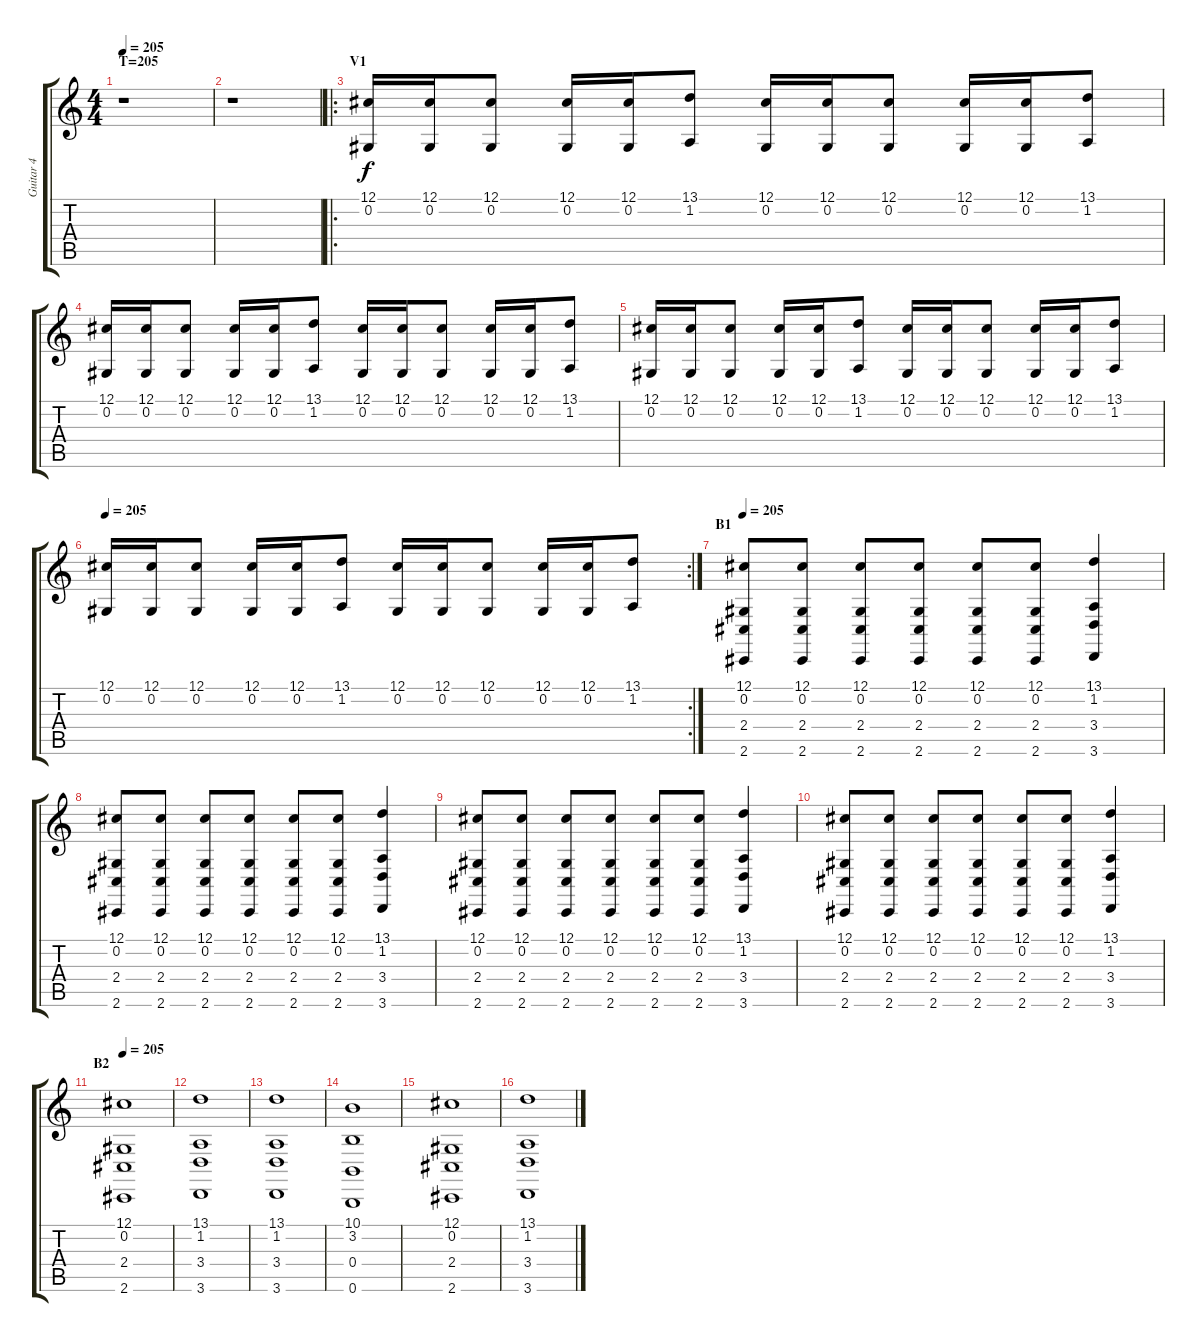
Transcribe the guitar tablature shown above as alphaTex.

\track ("Guitar 4" "Guitar 4") {instrument accordion}
\staff {score tabs}
\tuning (Db4 Ab3 E3 B2 Gb2 B1) {hide}
\ts (4 4)
\section ("" "T=205")
\tempo 205
\clef g2
\ks c
r.1{dy f} |
r.1 |
\ro
\section ("" "V1")
(12.1 0.2).16 (12.1 0.2).16 (12.1 0.2).8 (12.1 0.2).16 (12.1 0.2).16 (13.1 1.2).8 (12.1 0.2).16 (12.1 0.2).16 (12.1 0.2).8 (12.1 0.2).16 (12.1 0.2).16 (13.1 1.2).8 |
(12.1 0.2).16 (12.1 0.2).16 (12.1 0.2).8 (12.1 0.2).16 (12.1 0.2).16 (13.1 1.2).8 (12.1 0.2).16 (12.1 0.2).16 (12.1 0.2).8 (12.1 0.2).16 (12.1 0.2).16 (13.1 1.2).8 |
(12.1 0.2).16 (12.1 0.2).16 (12.1 0.2).8 (12.1 0.2).16 (12.1 0.2).16 (13.1 1.2).8 (12.1 0.2).16 (12.1 0.2).16 (12.1 0.2).8 (12.1 0.2).16 (12.1 0.2).16 (13.1 1.2).8 |
\rc 2
\tempo 205
(12.1 0.2).16 (12.1 0.2).16 (12.1 0.2).8 (12.1 0.2).16 (12.1 0.2).16 (13.1 1.2).8 (12.1 0.2).16 (12.1 0.2).16 (12.1 0.2).8 (12.1 0.2).16 (12.1 0.2).16 (13.1 1.2).8 |
\section ("" "B1")
\tempo 205
(12.1 0.2 2.4 2.6).8 (12.1 0.2 2.4 2.6).8 (12.1 0.2 2.4 2.6).8 (12.1 0.2 2.4 2.6).8 (12.1 0.2 2.4 2.6).8 (12.1 0.2 2.4 2.6).8 (13.1 1.2 3.4 3.6).4 |
(12.1 0.2 2.4 2.6).8 (12.1 0.2 2.4 2.6).8 (12.1 0.2 2.4 2.6).8 (12.1 0.2 2.4 2.6).8 (12.1 0.2 2.4 2.6).8 (12.1 0.2 2.4 2.6).8 (13.1 1.2 3.4 3.6).4 |
(12.1 0.2 2.4 2.6).8 (12.1 0.2 2.4 2.6).8 (12.1 0.2 2.4 2.6).8 (12.1 0.2 2.4 2.6).8 (12.1 0.2 2.4 2.6).8 (12.1 0.2 2.4 2.6).8 (13.1 1.2 3.4 3.6).4 |
(12.1 0.2 2.4 2.6).8 (12.1 0.2 2.4 2.6).8 (12.1 0.2 2.4 2.6).8 (12.1 0.2 2.4 2.6).8 (12.1 0.2 2.4 2.6).8 (12.1 0.2 2.4 2.6).8 (13.1 1.2 3.4 3.6).4 |
\section ("" "B2")
\tempo 205
(12.1 0.2 2.4 2.6).1 |
(13.1 1.2 3.4 3.6).1 |
(13.1 1.2 3.4 3.6).1 |
(10.1 3.2 0.4 0.6).1 |
(12.1 0.2 2.4 2.6).1 |
(13.1 1.2 3.4 3.6).1
